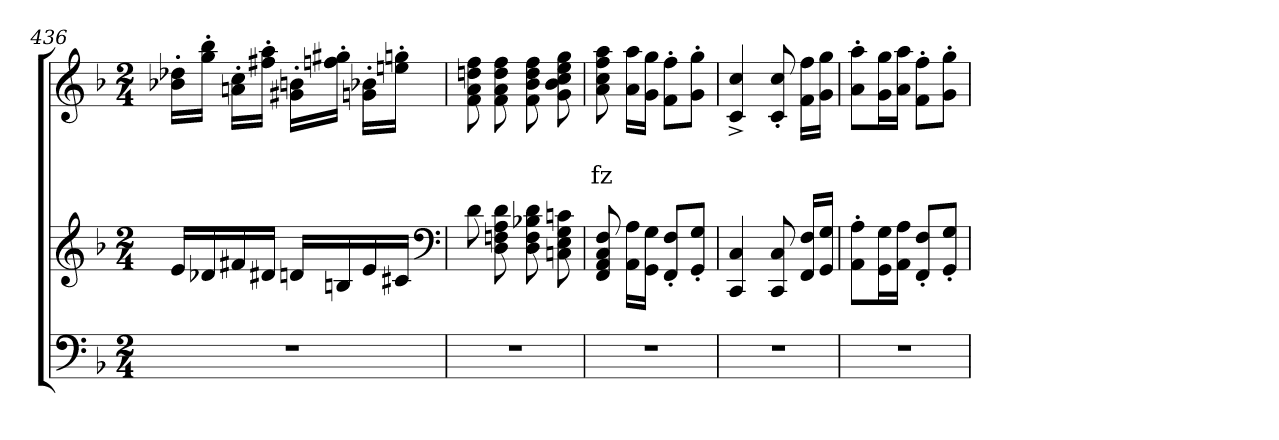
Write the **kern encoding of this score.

**kern	**kern	**kern	**text	**text
*part3	*part2	*part1	*part1	*part1
*staff3	*staff2	*staff1	*staff1	*staff1
*clefF4	*clefG2	*clefG2	*	*
*k[b-]	*k[b-]	*k[b-]	*	*
*M2/4	*M2/4	*M2/4	*	*
=436	=436	=436	=436	=436
2r	16eLL	16dd-X'> 16b-X'>LL	.	.
.	16d-X	16bb-'> 16gg'>JJ	.	.
.	16f#X	16cc'> 16an'>LL	.	.
.	16d#XJJ	16aa'> 16ff#X'>JJ	.	.
.	16dnLL	16bn'> 16g#X'>LL	.	.
.	16Bn	16gg#'> 16ffn'>JJ	.	.
.	16e	16b-X'> 16gn'>LL	.	.
.	16c#XJJ	16ggn'> 16een'>JJ	.	.
*	*clefF4	*	*	*
=437	=437	=437	=437	=437
2r	8d	8ff 8ddn 8a 8f	.	.
.	8d 8A 8Fn 8D	8ff 8dd 8a 8f	.	.
.	8d 8B-X 8F 8D	8ff 8dd 8b- 8f	.	.
.	8cn 8G 8E 8Cn	8gg 8ee 8cc 8b- 8g	.	.
=438	=438	=438	=438	=438
2r	8F 8C 8AA 8FF	8aa 8ff 8cc 8a	.	fz
.	16A 16AALL	16aa 16aLL	.	.
.	16G 16GGJJ	16gg 16gJJ	.	.
.	8F'> 8FF'>L	8ff'> 8f'>L	.	.
.	8G'> 8GG'>J	8gg'> 8g'>J	.	.
=439	=439	=439	=439	=439
2r	4C 4CC	4cc^> 4c^>	.	.
.	8C 8CC	8cc'> 8c'>	.	.
.	16F 16FFLL	16ff 16fLL	.	.
.	16G 16GGJJ	16gg 16gJJ	.	.
=440	=440	=440	=440	=440
2r	8A'> 8AA'>L	8aa'> 8a'>L	.	.
.	16G 16GGL	16gg 16gL	.	.
.	16A 16AAJJ	16aa 16aJJ	.	.
.	8F'> 8FF'>L	8ff'> 8f'>L	.	.
.	8G'> 8GG'>J	8gg'> 8g'>J	.	.
=	=	=	=	=
*-	*-	*-	*-	*-
